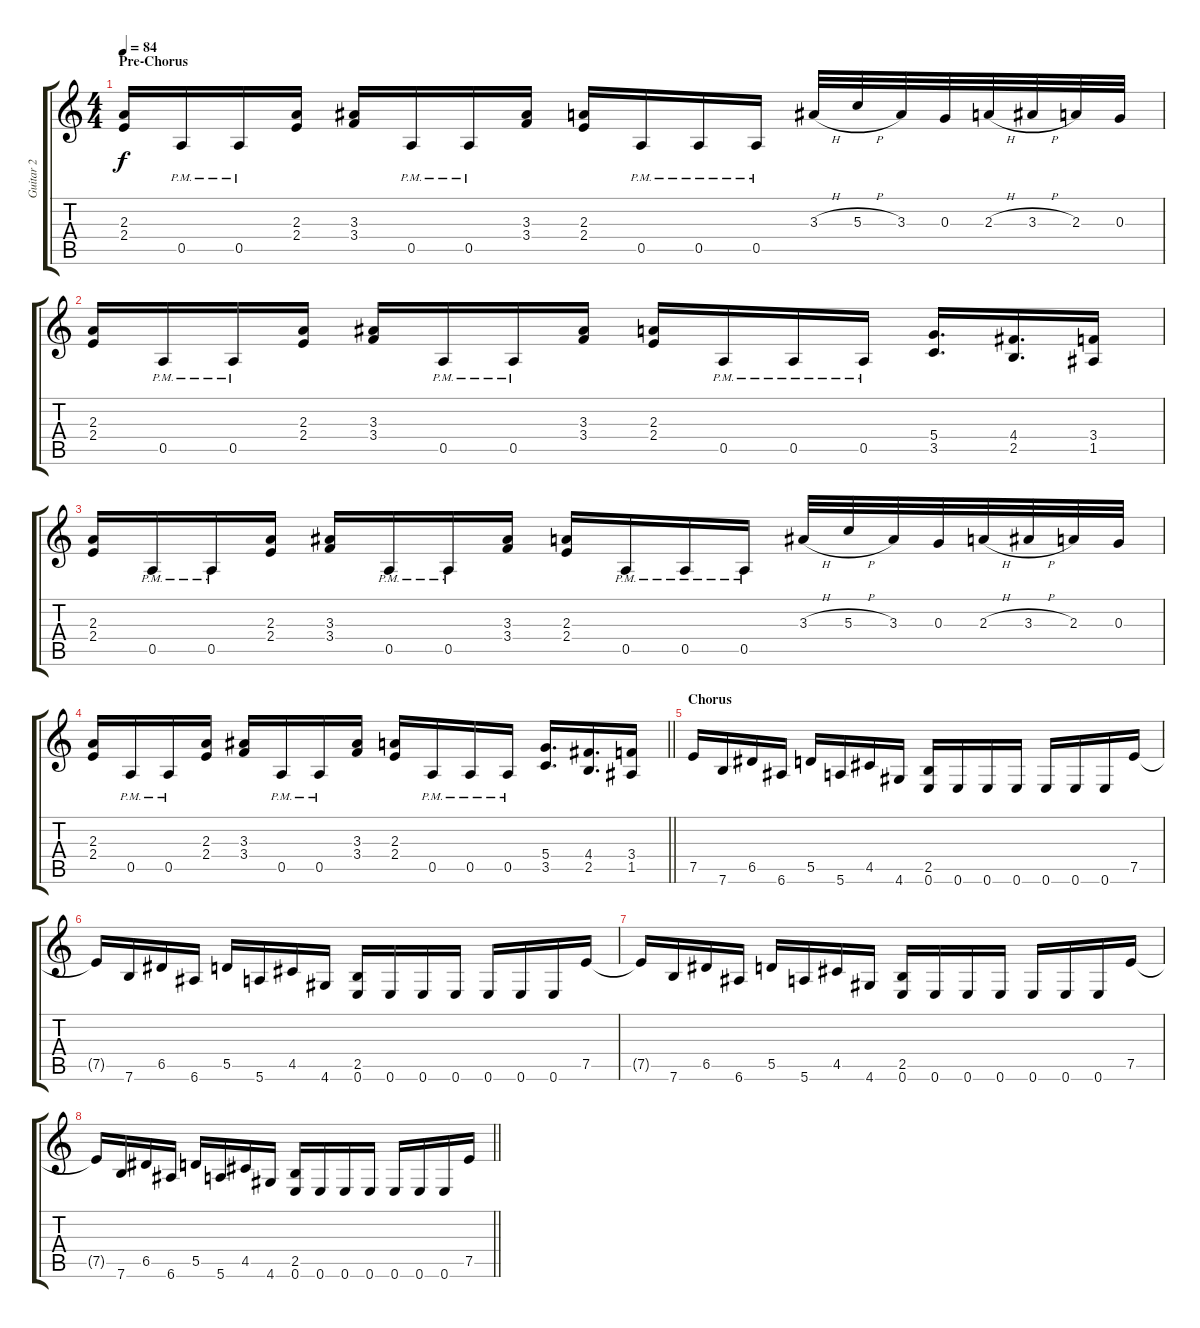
\track ("Guitar 2" "Guitar 2") {instrument distortionguitar}
\staff {score tabs}
\tuning (E4 B3 G3 D3 A2 E2) {hide}
\ts (4 4)
\section ("" "Pre-Chorus")
\tempo 84
\clef g2
\ks c
(2.3 2.4).16{dy f} 0.5{pm}.16 0.5{pm}.16 (2.3 2.4).16 (3.3 3.4).16 0.5{pm}.16 0.5{pm}.16 (3.3 3.4).16 (2.3 2.4).16 0.5{pm}.16 0.5{pm}.16 0.5{pm}.16 3.3{h}.32 5.3{h}.32 3.3.32 0.3.32 2.3{h}.32 3.3{h}.32 2.3.32 0.3.32 |
(2.3 2.4).16 0.5{pm}.16 0.5{pm}.16 (2.3 2.4).16 (3.3 3.4).16 0.5{pm}.16 0.5{pm}.16 (3.3 3.4).16 (2.3 2.4).16 0.5{pm}.16 0.5{pm}.16 0.5{pm}.16 (5.4 3.5).16{d} (4.4 2.5).16{d} (3.4 1.5).16 |
(2.3 2.4).16 0.5{pm}.16 0.5{pm}.16 (2.3 2.4).16 (3.3 3.4).16 0.5{pm}.16 0.5{pm}.16 (3.3 3.4).16 (2.3 2.4).16 0.5{pm}.16 0.5{pm}.16 0.5{pm}.16 3.3{h}.32 5.3{h}.32 3.3.32 0.3.32 2.3{h}.32 3.3{h}.32 2.3.32 0.3.32 |
\barLineRight lightlight
(2.3 2.4).16 0.5{pm}.16 0.5{pm}.16 (2.3 2.4).16 (3.3 3.4).16 0.5{pm}.16 0.5{pm}.16 (3.3 3.4).16 (2.3 2.4).16 0.5{pm}.16 0.5{pm}.16 0.5{pm}.16 (5.4 3.5).16{d} (4.4 2.5).16{d} (3.4 1.5).16 |
\section ("" "Chorus")
7.5.16 7.6.16 6.5.16 6.6.16 5.5.16 5.6.16 4.5.16 4.6.16 (2.5 0.6).16 0.6.16 0.6.16 0.6.16 0.6.16 0.6.16 0.6.16 7.5.16 |
7.5{t}.16 7.6.16 6.5.16 6.6.16 5.5.16 5.6.16 4.5.16 4.6.16 (2.5 0.6).16 0.6.16 0.6.16 0.6.16 0.6.16 0.6.16 0.6.16 7.5.16 |
7.5{t}.16 7.6.16 6.5.16 6.6.16 5.5.16 5.6.16 4.5.16 4.6.16 (2.5 0.6).16 0.6.16 0.6.16 0.6.16 0.6.16 0.6.16 0.6.16 7.5.16 |
\barLineRight lightlight
7.5{t}.16 7.6.16 6.5.16 6.6.16 5.5.16 5.6.16 4.5.16 4.6.16 (2.5 0.6).16 0.6.16 0.6.16 0.6.16 0.6.16 0.6.16 0.6.16 7.5.16
